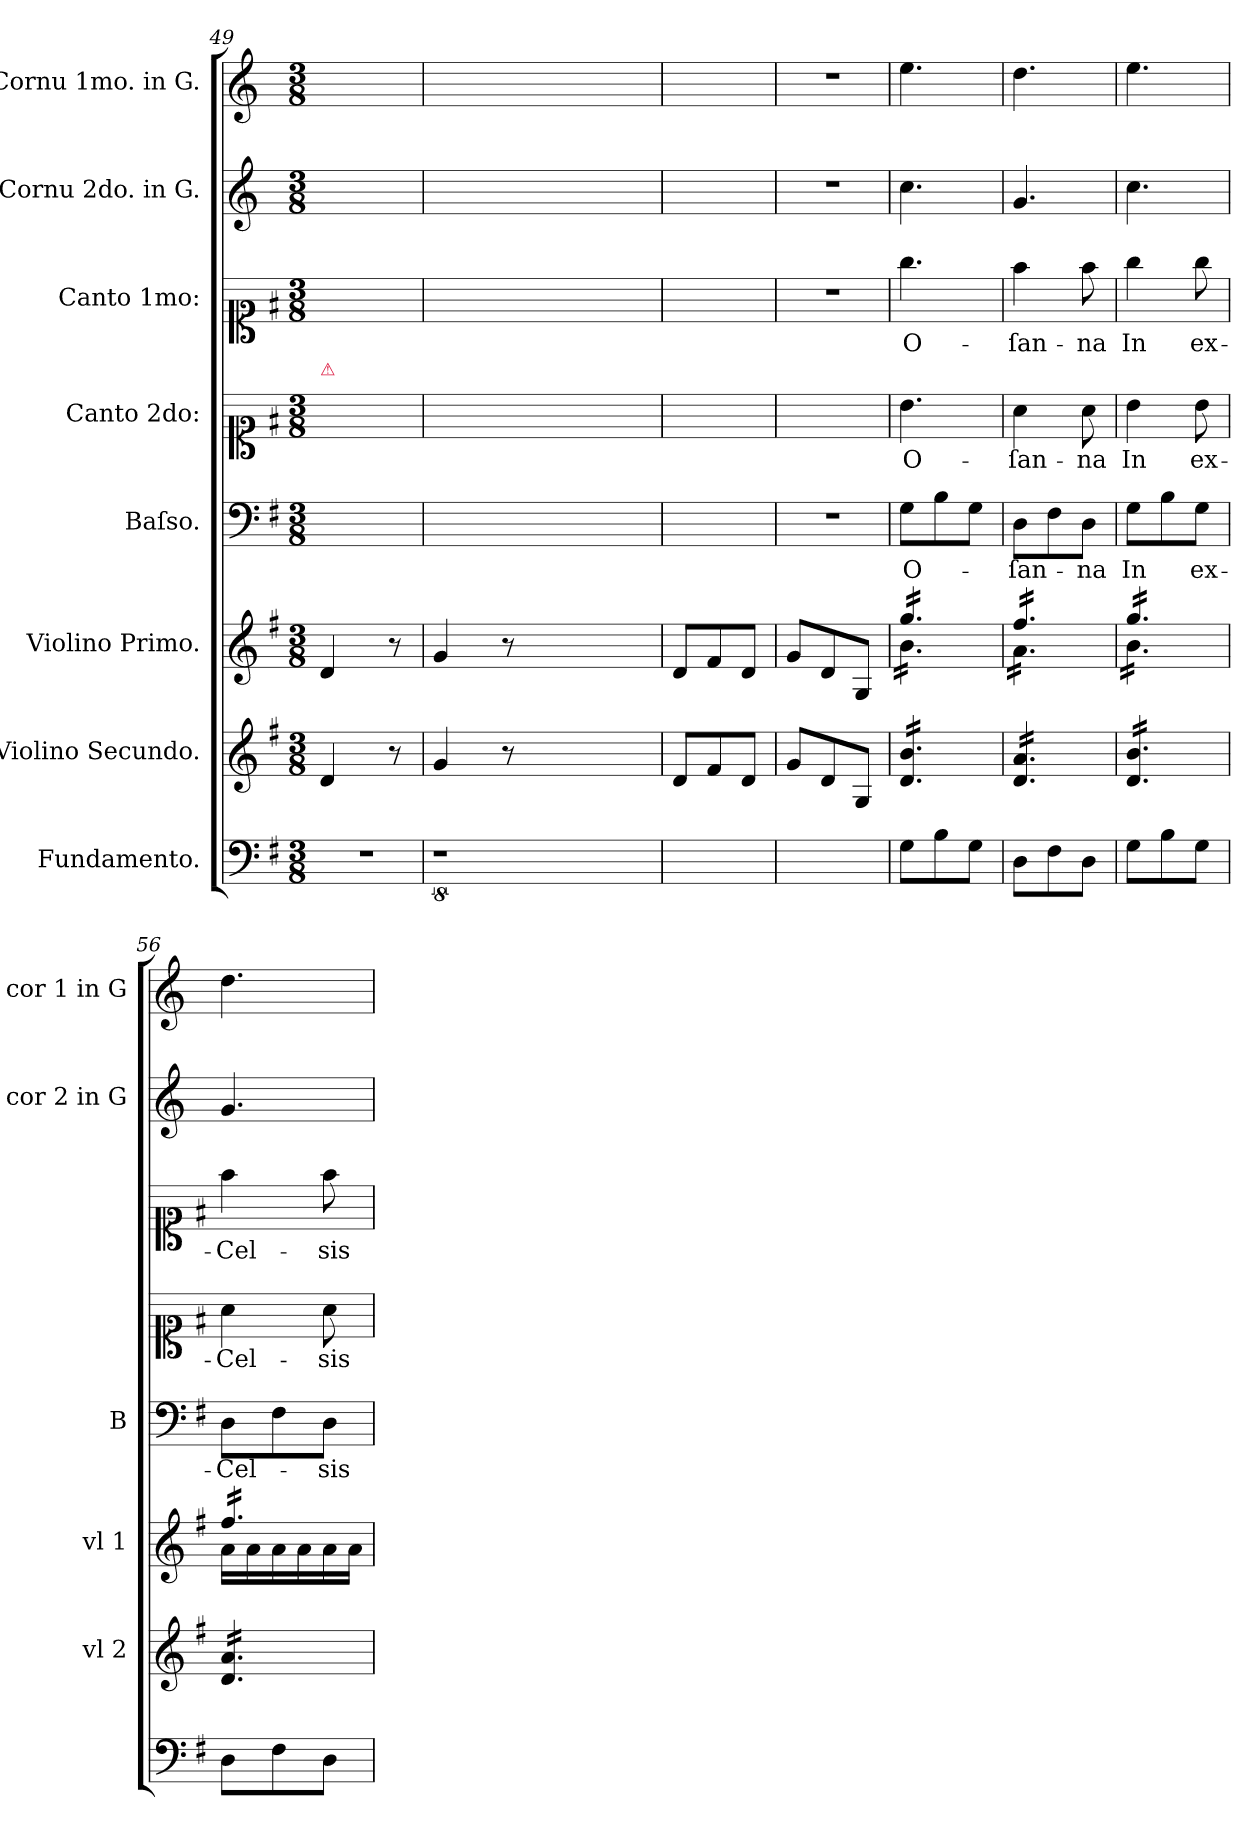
**kern	**kern	**dynam	**kern	**kern	**text	**kern	**text	**kern	**text	**kern	**kern
*part8	*part7	*part7	*part6	*part5	*part5	*part4	*part4	*part3	*part3	*part2	*part1
*staff8	*staff7	*staff7	*staff6	*staff5	*staff5	*staff4	*staff4	*staff3	*staff3	*staff2	*staff1
*I"Fundamento.	*I"Violino Secundo.	*	*I"Violino Primo.	*I"Baſso.	*	*I"Canto 2do:	*	*I"Canto 1mo:	*	*I"Cornu 2do. in G.	*I"Cornu 1mo. in G.
*	*I'vl 2	*	*I'vl 1	*I'B	*	*	*	*	*	*I'cor 2 in G	*I'cor 1 in G
*clefF4	*clefG2	*	*clefG2	*clefF4	*	*clefC1	*	*clefC1	*	*clefG2	*clefG2
*	*	*	*	*	*	*	*	*	*	*ITrd3c5	*ITrd3c5
*k[f#]	*k[f#]	*	*k[f#]	*k[f#]	*	*k[f#]	*	*k[f#]	*	*k[f#]	*k[f#]
*G:	*G:	*	*G:	*G:	*	*G:	*	*G:	*	*G:	*G:
*M3/8	*M3/8	*	*M3/8	*M3/8	*	*M3/8	*	*M3/8	*	*M3/8	*M3/8
=49	=49	=49	=49	=49	=49	=49	=49	=49	=49	=49	=49
!	!	!	!	!	!	!LO:TX:a:color=crimson:t=⚠	!	!	!	!	!
4.r	4d/	.	4d/	4.ryy	.	8ee\Lyy	in	4.ryy	.	4.ryy	4.ryy
.	.	.	.	.	.	8cc\Jyy	.	.	.	.	.
.	8r	.	8r	.	.	8a\yy	ex-	.	.	.	.
=50	=50	=50	=50	=50	=50	=50	=50	=50	=50	=50	=50
8%9r	4g/	.	4g/	1ryy	.	8dd\Lyy	-Cel-	1ryy	.	1ryy	1ryy
.	.	.	.	.	.	8b\Jyy	.	.	.	.	.
.	8r	.	8r	.	.	8g/yy	-sis	.	.	.	.
.	2.ryy	.	2.ryy	.	.	2.ryy	.	.	.	.	.
.	.	.	.	8ryy	.	.	.	8ryy	.	8ryy	8ryy
=51	=51	=51	=51	=51	=51	=51	=51	=51	=51	=51	=51
4.ryy	8d/L	.	8d/L	4.ryy	.	4a\yy	De-	4.ryy	.	4.ryy	4.ryy
.	8f#/	.	8f#/	.	.	.	.	.	.	.	.
.	8d/J	.	8d/J	.	.	8b\yy	.	.	.	.	.
=52	=52	=52	=52	=52	=52	=52	=52	=52	=52	=52	=52
4.ryy	8g/L	.	8g/L	4.r	.	4g/yy	-o	4.r	.	4.r	4.r
.	8d/	.	8d/	.	.	.	.	.	.	.	.
.	8G/J	.	8G/J	.	.	8ryy	.	.	.	.	.
=53	=53	=53	=53	=53	=53	=53	=53	=53	=53	=53	=53
*	*	*	*^	*	*	*	*	*	*	*	*
*	*tremolo	*	*	*	*	*	*	*	*	*	*	*
*	*	*	*tremolo	*	*	*	*	*	*	*	*	*
8G\L	16d/ 16b/LL	for.	16gg/LL	16b\LL	8G\L	O-	4.b\	O-	4.gg\	O-	4.g\	4.b\
.	16d/ 16b/	.	16gg/	16b\	.	.	.	.	.	.	.	.
8B\	16d/ 16b/	.	16gg/	16b\	8B\	.	.	.	.	.	.	.
.	16d/ 16b/	.	16gg/	16b\	.	.	.	.	.	.	.	.
8G\J	16d/ 16b/	.	16gg/	16b\	8G\J	.	.	.	.	.	.	.
.	16d/ 16b/JJ	.	16gg/JJ	16b\JJ	.	.	.	.	.	.	.	.
=54	=54	=54	=54	=54	=54	=54	=54	=54	=54	=54	=54	=54
8D\L	16d/ 16a/LL	.	16ff#/LL	16a\LL	8D\L	-ſan-	4a\	-ſan-	4ff#\	-ſan-	4.d/	4.a\
.	16d/ 16a/	.	16ff#/	16a\	.	.	.	.	.	.	.	.
8F#\	16d/ 16a/	.	16ff#/	16a\	8F#\	.	.	.	.	.	.	.
.	16d/ 16a/	.	16ff#/	16a\	.	.	.	.	.	.	.	.
8D\J	16d/ 16a/	.	16ff#/	16a\	8D\J	-na	8a\	-na	8ff#\	-na	.	.
.	16d/ 16a/JJ	.	16ff#/JJ	16a\JJ	.	.	.	.	.	.	.	.
=55	=55	=55	=55	=55	=55	=55	=55	=55	=55	=55	=55	=55
8G\L	16d/ 16b/LL	.	16gg/LL	16b\LL	8G\L	In	4b\	In	4gg\	In	4.g\	4.b\
.	16d/ 16b/	.	16gg/	16b\	.	.	.	.	.	.	.	.
8B\	16d/ 16b/	.	16gg/	16b\	8B\	.	.	.	.	.	.	.
.	16d/ 16b/	.	16gg/	16b\	.	.	.	.	.	.	.	.
8G\J	16d/ 16b/	.	16gg/	16b\	8G\J	ex-	8b\	ex-	8gg\	ex-	.	.
.	16d/ 16b/JJ	.	16gg/JJ	16b\JJ	.	.	.	.	.	.	.	.
=56	=56	=56	=56	=56	=56	=56	=56	=56	=56	=56	=56	=56
8D\L	16d/ 16a/LL	.	16ff#/LL	16a\LL	8D\L	-Cel-	4a\	-Cel-	4ff#\	-Cel-	4.d/	4.a\
.	16d/ 16a/	.	16ff#/	16a\	.	.	.	.	.	.	.	.
8F#\	16d/ 16a/	.	16ff#/	16a\	8F#\	.	.	.	.	.	.	.
.	16d/ 16a/	.	16ff#/	16a\	.	.	.	.	.	.	.	.
8D\J	16d/ 16a/	.	16ff#/	16a\	8D\J	-sis	8a\	-sis	8ff#\	-sis	.	.
.	16d/ 16a/JJ	.	16ff#/JJ	16a\JJ	.	.	.	.	.	.	.	.
*	*	*	*Xtremolo	*	*	*	*	*	*	*	*	*
*	*Xtremolo	*	*	*	*	*	*	*	*	*	*	*
*	*	*	*v	*v	*	*	*	*	*	*	*	*
=	=	=	=	=	=	=	=	=	=	=	=
*-	*-	*-	*-	*-	*-	*-	*-	*-	*-	*-	*-
